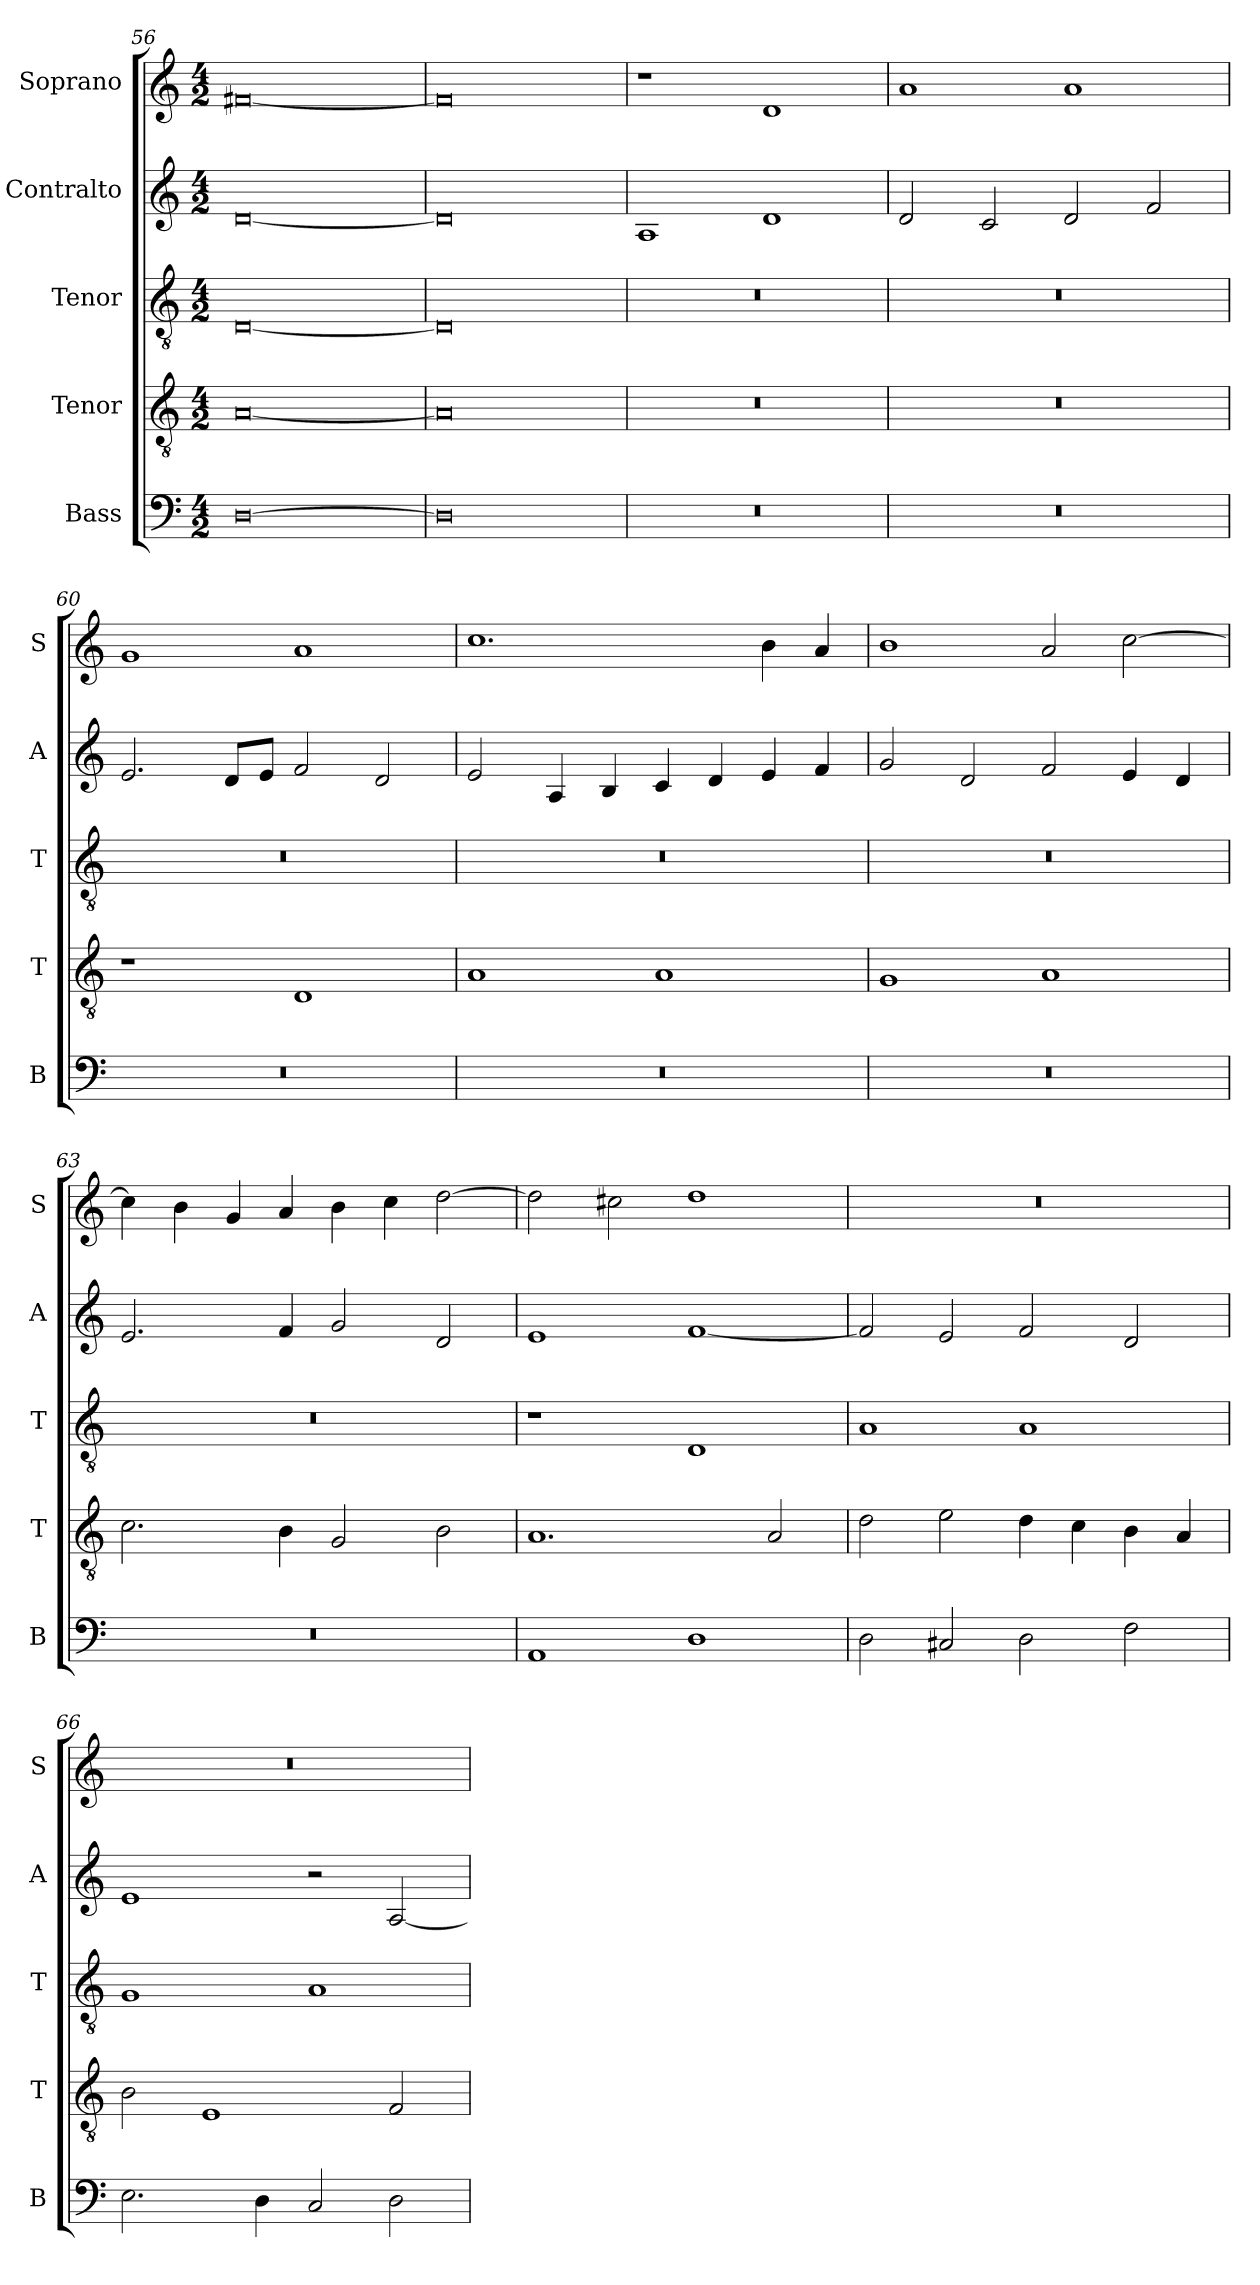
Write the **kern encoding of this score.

**kern	**kern	**kern	**kern	**kern
*part5	*part4	*part3	*part2	*part1
*staff5	*staff4	*staff3	*staff2	*staff1
*I"Bass	*I"Tenor	*I"Tenor	*I"Contralto	*I"Soprano
*I'B	*I'T	*I'T	*I'A	*I'S
*clefF4	*clefGv2	*clefGv2	*clefG2	*clefG2
*k[]	*k[]	*k[]	*k[]	*k[]
*D:dor	*D:dor	*D:dor	*D:dor	*D:dor
*M4/2	*M4/2	*M4/2	*M4/2	*M4/2
=56	=56	=56	=56	=56
[0D	[0A	[0D	[0d	[0f#X
=57	=57	=57	=57	=57
0D]	0A]	0D]	0d]	0f#]
=58	=58	=58	=58	=58
0r	0r	0r	1A	1r
.	.	.	1d	1d
=59	=59	=59	=59	=59
0r	0r	0r	2d	1a
.	.	.	2c	.
.	.	.	2d	1a
.	.	.	2f	.
=60	=60	=60	=60	=60
0r	1r	0r	2.e	1g
.	.	.	8d/L	.
.	.	.	8e/J	.
.	1D	.	2f	1a
.	.	.	2d	.
=61	=61	=61	=61	=61
0r	1A	0r	2e	1.cc
.	.	.	4A	.
.	.	.	4B	.
.	1A	.	4c	.
.	.	.	4d	.
.	.	.	4e	4b
.	.	.	4f	4a
=62	=62	=62	=62	=62
0r	1G	0r	2g	1b
.	.	.	2d	.
.	1A	.	2f	2a
.	.	.	4e	[2cc
.	.	.	4d	.
=63	=63	=63	=63	=63
0r	2.c	0r	2.e	4cc]
.	.	.	.	4b
.	.	.	.	4g
.	4B	.	4f	4a
.	2G	.	2g	4b
.	.	.	.	4cc
.	2B	.	2d	[2dd
=64	=64	=64	=64	=64
1AA	1.A	1r	1e	2dd]
.	.	.	.	2cc#X
1D	.	1D	[1f	1dd
.	2A	.	.	.
=65	=65	=65	=65	=65
2D	2d	1A	2f]	0r
2C#X	2e	.	2e	.
2D	4d	1A	2f	.
.	4c	.	.	.
2F	4B	.	2d	.
.	4A	.	.	.
=66	=66	=66	=66	=66
2.E	2B	1G	1e	0r
.	1E	.	.	.
4D	.	.	.	.
2C	.	1A	2r	.
2D	2F	.	[2A	.
=	=	=	=	=
*-	*-	*-	*-	*-
